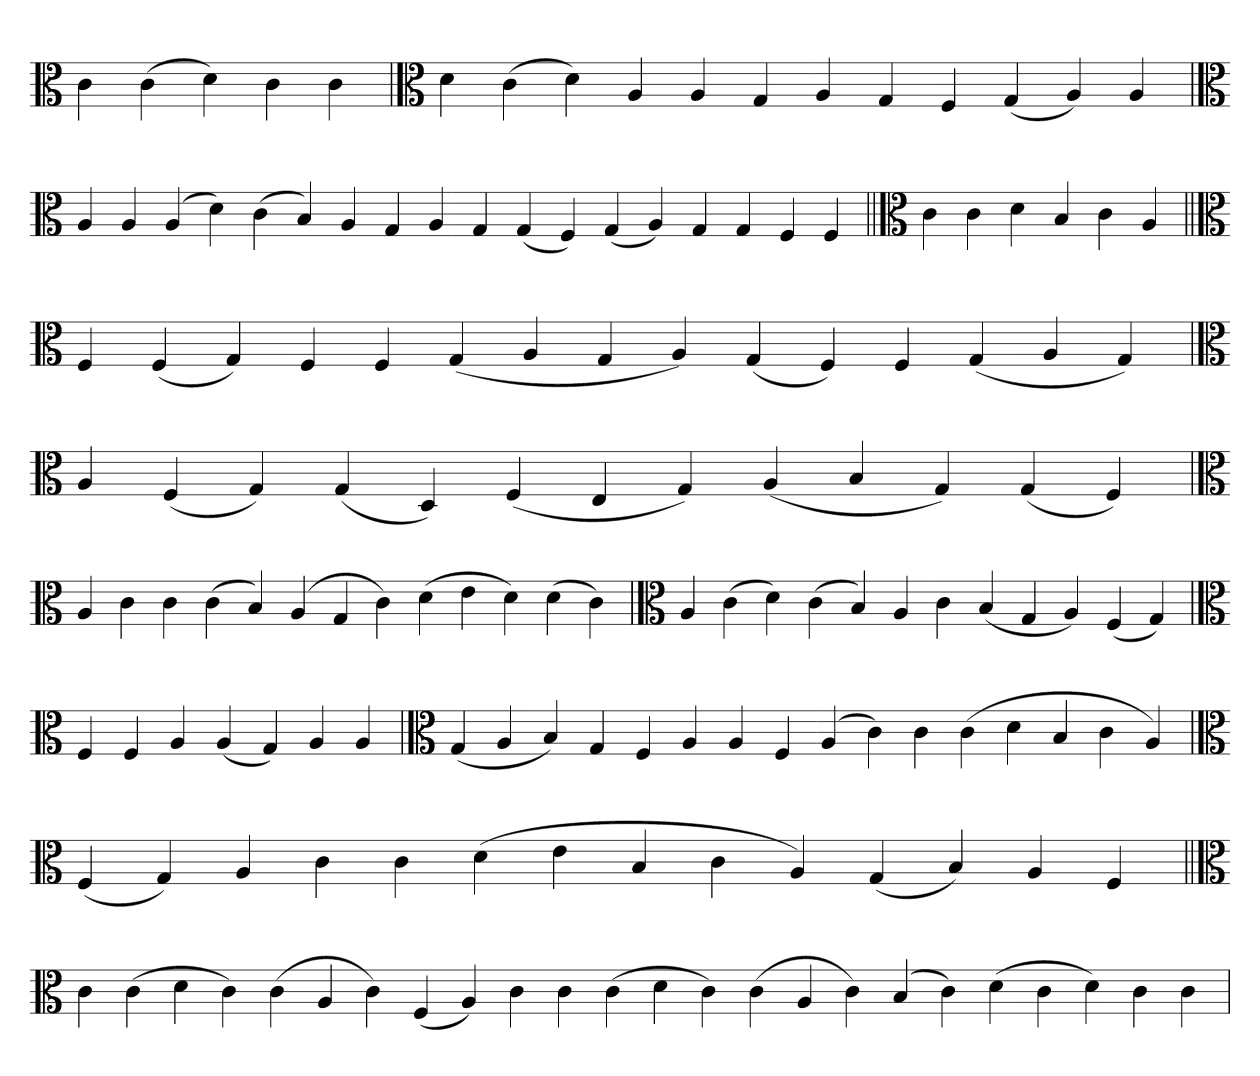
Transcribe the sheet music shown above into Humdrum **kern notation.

**kern
*part1
*staff1
*clefC3
=
4c
(4c
4d)
4c
4c
=
*clefC3
4d
(4c
4d)
4A
4A
4G
4A
4G
4F
(4G
4A)
4A
='
*clefC3
4A
4A
(4A
4d)
(4c
4B)
4A
4G
4A
4G
(4G
4F)
(4G
4A)
4G
4G
4F
4F
=||
*clefC3
4c
4c
4d
4B
4c
4A
=||
*clefC3
4F
(4F
4G)
4F
4F
(4G
4A
4G
4A)
(4G
4F)
4F
(4G
4A
4G)
=`
*clefC3
4A
(4F
4G)
(4G
4D)
(4F
4E
4G)
(4A
4B
4G)
(4G
4F)
='
*clefC3
4A
4c
4c
(4c
4B)
(4A
4G
4c)
(4d
4e
4d)
(4d
4c)
='
*clefC3
4A
(4c
4d)
(4c
4B)
4A
4c
(4B
4G
4A)
(4F
4G)
=
*clefC3
4F
4F
4A
(4A
4G)
4A
4A
=`
*clefC3
(4G
4A
4B)
4G
4F
4A
4A
4F
(4A
4c)
4c
(4c
4d
4B
4c
4A)
=`
*clefC3
(4F
4G)
4A
4c
4c
(4d
4e
4B
4c
4A)
(4G
4B)
4A
4F
=||
*clefC3
4c
(4c
4d
4c)
(4c
4A
4c)
(4F
4A)
4c
4c
(4c
4d
4c)
(4c
4A
4c)
(4B
4c)
(4d
4c
4d)
4c
4c
='
*-
